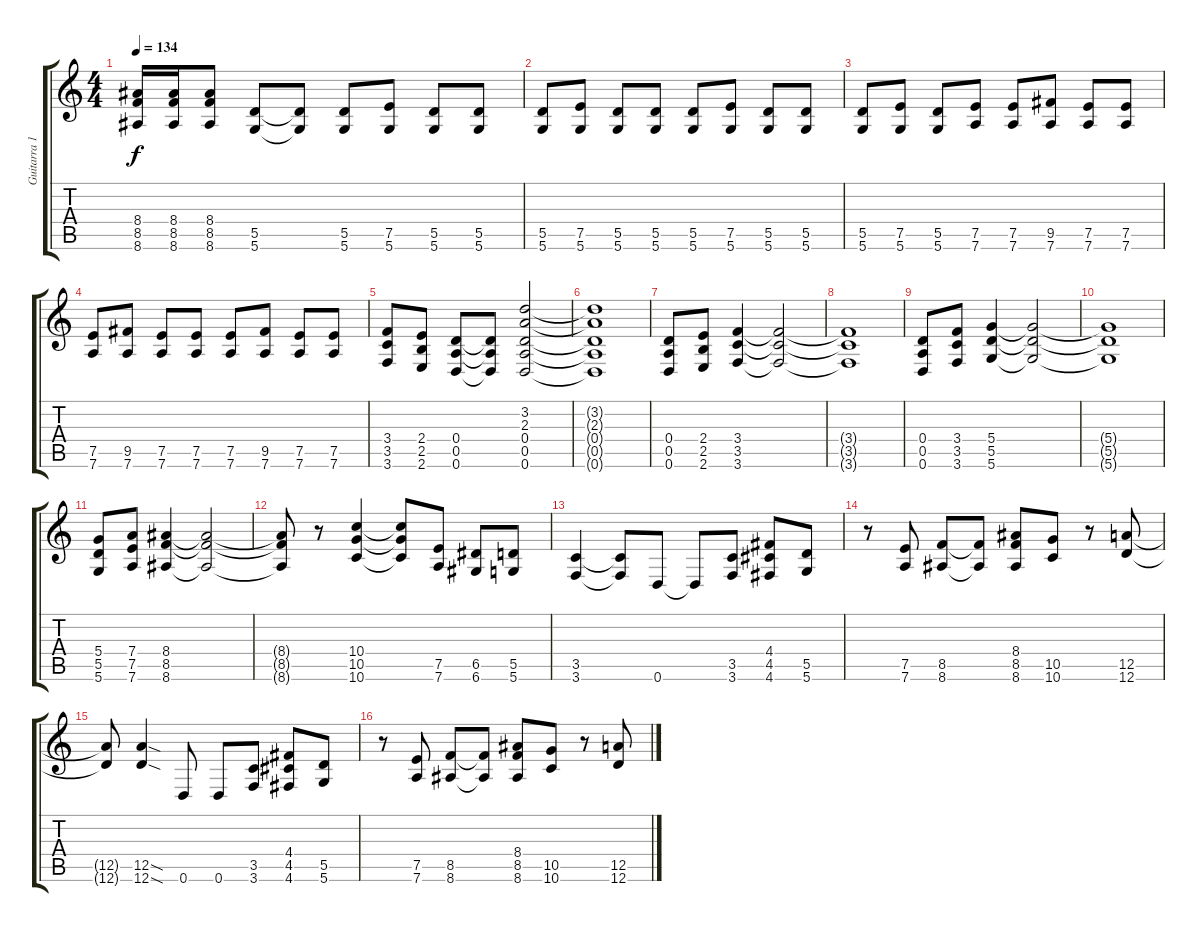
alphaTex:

\track ("Guitarra 1 [Joe Perry]" "Guitarra 1") {instrument overdrivenguitar}
\staff {score tabs}
\tuning (E4 B3 G3 D3 A2 D2) {hide}
\ts (4 4)
\tempo 134
\clef g2
\ks c
(8.4 8.5 8.6).16{dy f} (8.4 8.5 8.6).16 (8.4 8.5 8.6).8 (5.5 5.6).8 (5.5{t} 5.6{t}).8 (5.5 5.6).8 (7.5 5.6).8 (5.5 5.6).8 (5.5 5.6).8 |
(5.5 5.6).8 (7.5 5.6).8 (5.5 5.6).8 (5.5 5.6).8 (5.5 5.6).8 (7.5 5.6).8 (5.5 5.6).8 (5.5 5.6).8 |
(5.5 5.6).8 (7.5 5.6).8 (5.5 5.6).8 (7.5 7.6).8 (7.5 7.6).8 (9.5 7.6).8 (7.5 7.6).8 (7.5 7.6).8 |
(7.5 7.6).8 (9.5 7.6).8 (7.5 7.6).8 (7.5 7.6).8 (7.5 7.6).8 (9.5 7.6).8 (7.5 7.6).8 (7.5 7.6).8 |
(3.4 3.5 3.6).8 (2.4 2.5 2.6).8 (0.4 0.5 0.6).8 (0.4{t} 0.5{t} 0.6{t}).8 (3.2 2.3 0.4 0.5 0.6).2 |
(3.2{t} 2.3{t} 0.4{t} 0.5{t} 0.6{t}).1 |
(0.4 0.5 0.6).8 (2.4 2.5 2.6).8 (3.4 3.5 3.6).4 (3.4{t} 3.5{t} 3.6{t}).2 |
(3.4{t} 3.5{t} 3.6{t}).1 |
(0.4 0.5 0.6).8 (3.4 3.5 3.6).8 (5.4 5.5 5.6).4 (5.4{t} 5.5{t} 5.6{t}).2 |
(5.4{t} 5.5{t} 5.6{t}).1 |
(5.4 5.5 5.6).8 (7.4 7.5 7.6).8 (8.4 8.5 8.6).4 (8.4{t} 8.5{t} 8.6{t}).2 |
(8.4{t} 8.5{t} 8.6{t}).8 r.8 (10.4 10.5 10.6).4 (10.4{t} 10.5{t} 10.6{t}).8 (7.5 7.6).8 (6.5 6.6).8 (5.5 5.6).8 |
(3.5 3.6).4 (3.5{t} 3.6{t}).8 0.6.8 0.6{t}.8 (3.5 3.6).8 (4.4 4.5 4.6).8 (5.5 5.6).8 |
r.8 (7.5 7.6).8 (8.5 8.6).8 (8.5{t} 8.6{t}).8 (8.4 8.5 8.6).8 (10.5 10.6).8 r.8 (12.5 12.6).8 |
(12.5{t} 12.6{t}).8 (12.5{sod} 12.6{sod}).4 0.6.8 0.6.8 (3.5 3.6).8 (4.4 4.5 4.6).8 (5.5 5.6).8 |
r.8 (7.5 7.6).8 (8.5 8.6).8 (8.5{t} 8.6{t}).8 (8.4 8.5 8.6).8 (10.5 10.6).8 r.8 (12.5 12.6).8
